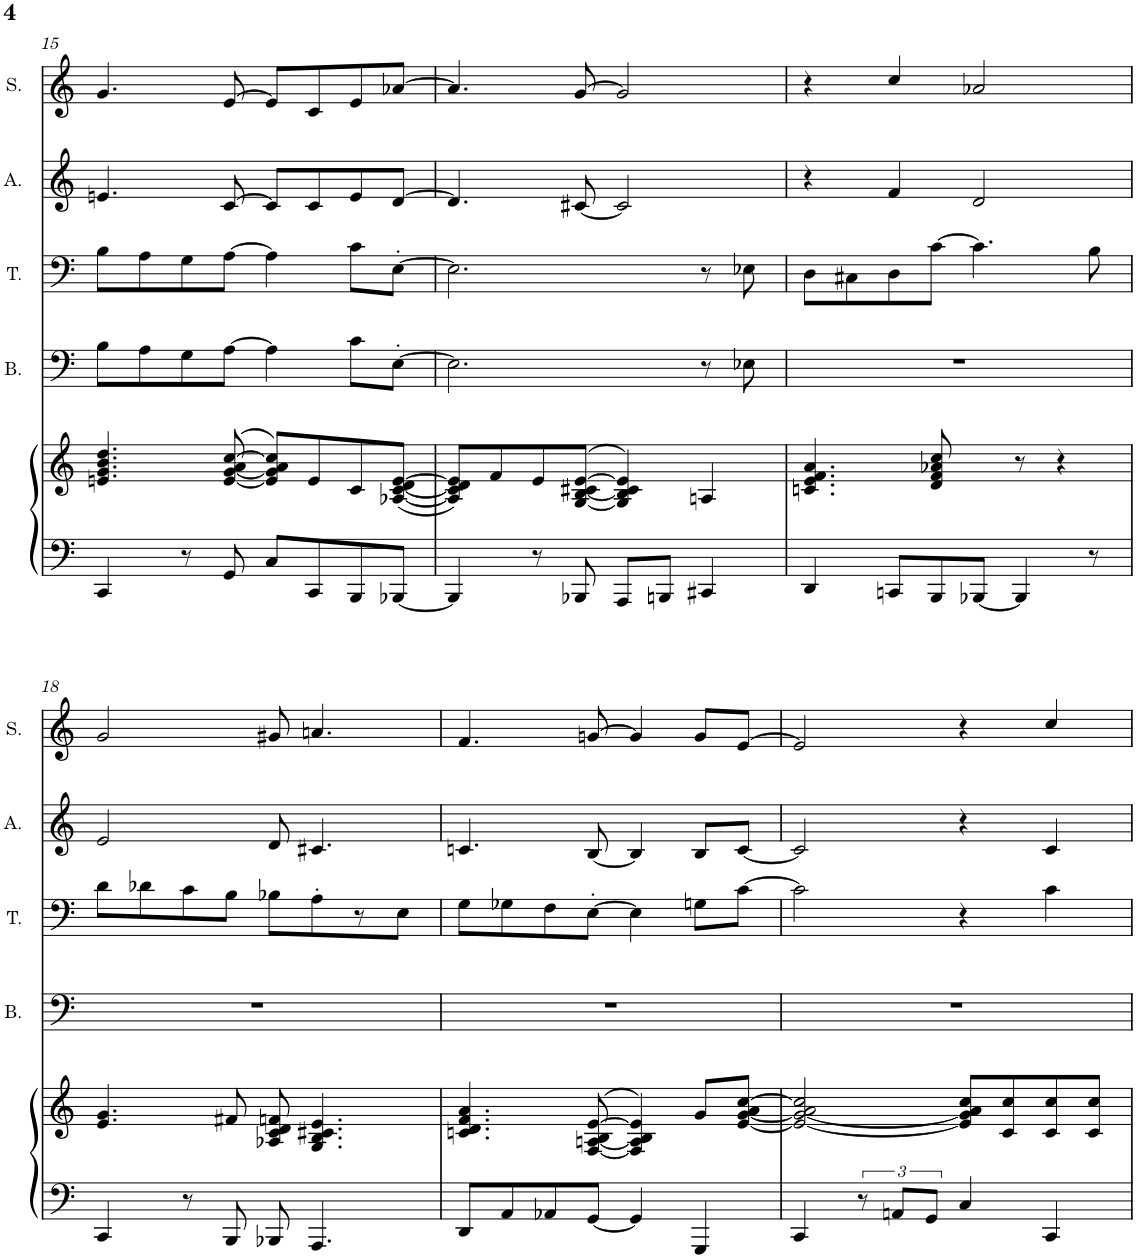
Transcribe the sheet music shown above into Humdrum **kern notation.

**kern	**kern	**kern	**kern	**kern	**kern
*part5	*part5	*part4	*part3	*part2	*part1
*staff6	*staff5	*staff4	*staff3	*staff2	*staff1
*I"Piano	*	*I"Bass	*I"Tenor	*I"Alto	*I"Soprano
*I'Pno	*	*I'B.	*I'T.	*I'A.	*I'S.
!!LO:PB:g=z
*clefF4	*clefG2	*clefF4	*clefF4	*clefG2	*clefG2
*k[]	*k[]	*k[]	*k[]	*k[]	*k[]
*M4/4	*M4/4	*M4/4	*M4/4	*M4/4	*M4/4
=15	=15	=15	=15	=15	=15
4CC/	4.en/ 4.g/ 4.b/ 4.dd/	8B\L	8B\L	4.en/	4.g/
.	.	8A\	8A\	.	.
8r	.	8G\	8G\	.	.
8GG/	(>[<8e/ [<8g/ 8a/ [>8cc/	[>8A\J	[>8A\J	[>8c/	[>8e/
8C/L	8e/] 8g/] 8a/ 8cc/]L)	4A\]	4A\]	8c/L]	8e/L]
8CC/	8e/	.	.	8c/	8c/
8BBB/	8c/	8c\L	8c\L	8e/	8e/
[<8BBB-X/J	(<[<8A-X/ [<8c/ 8d/ [>8e/J	[>8E'\J	[>8E'\J	[>8d/J	[>8a-X/J
=16	=16	=16	=16	=16	=16
4BBB-/]	8A-/] 8c/] 8d/ 8e/]L)	2.E\]	2.E\]	4.d/]	4.a-/]
.	8f/	.	.	.	.
8r	8e/	.	.	.	.
8BBB-X/	(>[<8G/ [<8B/ 8c#X/ [>8e/J	.	.	[8c#X/	[>8g/
8AAA/L	4G/] 4B/] 4c#/ 4e/])	.	.	2c#/]	2g/]
8BBBn/J	.	.	.	.	.
4CC#X/	4An/	8r	8r	.	.
.	.	8E-X\	8E-X\	.	.
=17	=17	=17	=17	=17	=17
4DD/	4.cn/ 4.e/ 4.f/ 4.a/	1r	8D\L	4r	4r
.	.	.	8C#X\	.	.
8CCn/L	.	.	8D\	4f/	4cc/
8BBB/	8d/ 8f/ 8a-X/ 8cc/	.	[8c\J	.	.
[<8BBB-X/J	8ryy	.	4.c\]	2d/	2a-X/
4BBB-/]	8r	.	.	.	.
.	4r	.	.	.	.
8r	.	.	8B\	.	.
!!LO:LB:g=z
=18	=18	=18	=18	=18	=18
4CC/	4.e/ 4.g/	1r	8d\L	2e/	2g/
.	.	.	8d-X\	.	.
8r	.	.	8c\	.	.
8BBB/	8f#X/	.	8B\J	.	.
8BBB-X/	8A-X/ 8c/ 8d/ 8fn/	.	8B-X\L	8d/	8g#X/
4.AAA/	4.G/ 4.B/ 4.c#X/ 4.e/	.	8A'\	4.c#X/	4.an/
.	.	.	8r	.	.
.	.	.	8E\J	.	.
=19	=19	=19	=19	=19	=19
8DD/L	4.cn/ 4.d/ 4.f/ 4.a/	1r	8G\L	4.cn/	4.f/
8AA/	.	.	8G-X\	.	.
8AA-X/	.	.	8F\	.	.
[<8GG/J	(>[<8F/ [<8An/ 8B/ [>8e/	.	[>8E'\J	[<8B/	[>8gn/
4GG/]	4F/] 4A/] 4B/ 4e/])	.	4E\]	4B/]	4g/]
4GGG/	8g/L	.	8Gn\L	8B/L	8g/L
.	[<8e/ [<8g/ 8a/ [>8cc/J	.	[>8c\J	[<8c/J	[>8e/J
=20	=20	=20	=20	=20	=20
4CC/	2e/_ 2g/_ 2a/ 2cc/]	1r	2c\]	2c/]	2e/]
12r	.	.	.	.	.
12AAn/L	.	.	.	.	.
12GG/J	.	.	.	.	.
4C/	8e/] 8g/] 8a/ 8cc/L	.	4r	4r	4r
.	8c/ 8cc/	.	.	.	.
4CC/	8c/ 8cc/	.	4c\	4c/	4cc/
.	8c/ 8cc/J	.	.	.	.
=	=	=	=	=	=
*-	*-	*-	*-	*-	*-
